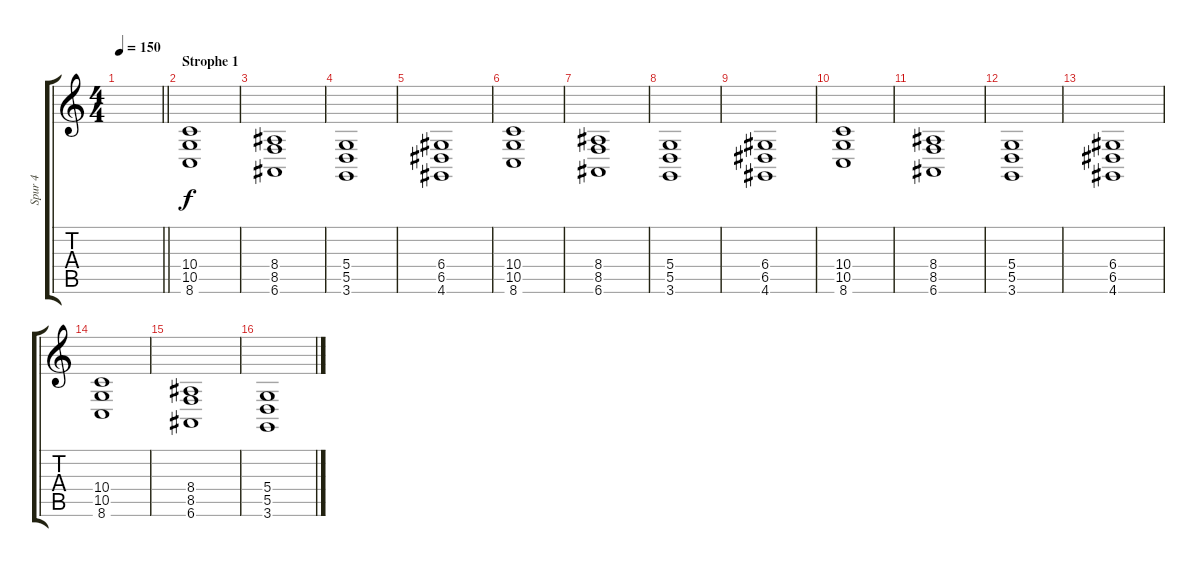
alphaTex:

\track ("Spur 4" "Spur 4") {instrument lead8bassandlead}
\staff {score tabs}
\tuning (E4 B3 G3 D3 A2 E2) {hide}
\ts (4 4)
\tempo 150
\clef g2
\barLineRight lightlight
\ks c
|
\section ("" "Strophe 1")
(10.4 10.5 8.6).1 |
(8.4 8.5 6.6).1 |
(5.4 5.5 3.6).1 |
(6.4 6.5 4.6).1 |
(10.4 10.5 8.6).1 |
(8.4 8.5 6.6).1 |
(5.4 5.5 3.6).1 |
(6.4 6.5 4.6).1 |
(10.4 10.5 8.6).1 |
(8.4 8.5 6.6).1 |
(5.4 5.5 3.6).1 |
(6.4 6.5 4.6).1 |
(10.4 10.5 8.6).1 |
(8.4 8.5 6.6).1 |
(5.4 5.5 3.6).1
